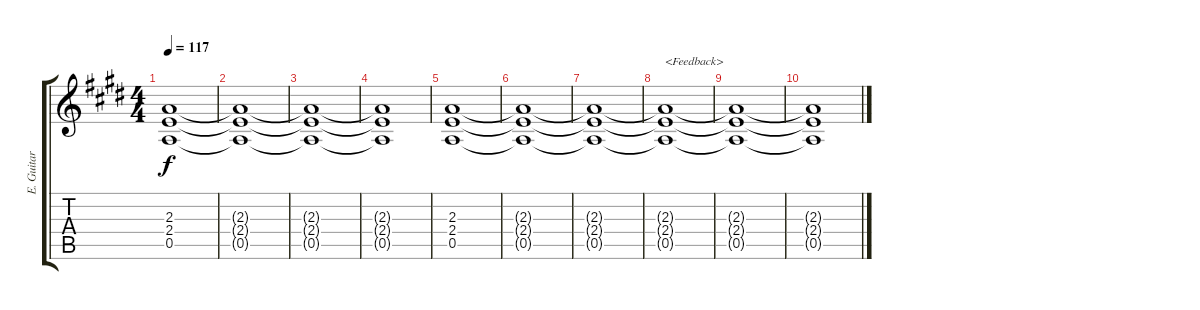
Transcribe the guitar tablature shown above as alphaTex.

\track ("E. Guitar II" "E. Guitar ") {instrument electricguitarjazz}
\staff {score tabs}
\tuning (E4 B3 G3 D3 A2 E2) {hide}
\ts (4 4)
\tempo 117
\clef g2
\ks e
(2.3{t} 2.4{t} 0.5{t}).1{dy f} |
(2.3{t} 2.4{t} 0.5{t}).1 |
(2.3{t} 2.4{t} 0.5{t}).1 |
(2.3{t} 2.4{t} 0.5{t}).1 |
(2.3 2.4 0.5).1 |
(2.3{t} 2.4{t} 0.5{t}).1 |
(2.3{t} 2.4{t} 0.5{t}).1 |
(2.3{t} 2.4{t} 0.5{t}).1{txt "<Feedback>"} |
(2.3{t} 2.4{t} 0.5{t}).1 |
(2.3{t} 2.4{t} 0.5{t}).1
